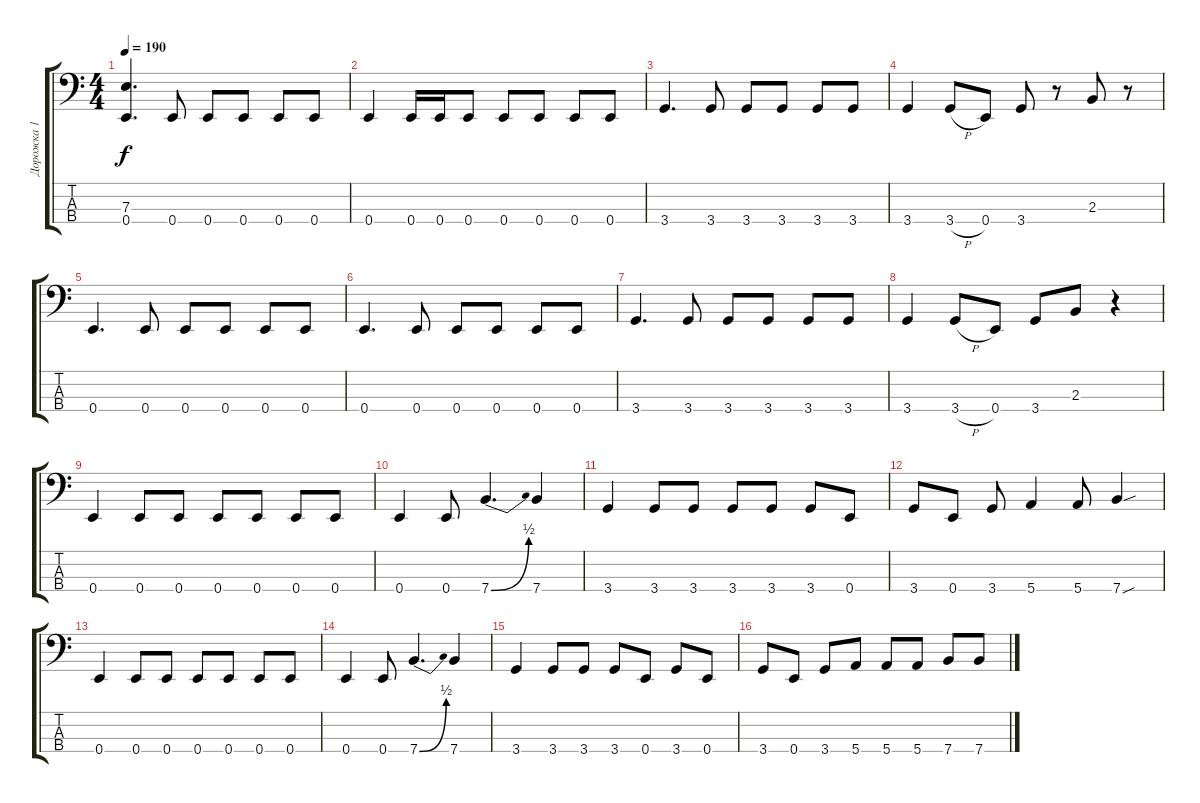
\track ("Дорожка 1" "Дорожка 1") {instrument overdrivenguitar}
\staff {score tabs}
\tuning (G2 D2 A1 E1) {hide}
\ts (4 4)
\tempo 190
\clef f4
\ks c
(7.3 0.4).4{d dy f} 0.4.8 0.4.8 0.4.8 0.4.8 0.4.8 |
0.4.4 0.4.16 0.4.16 0.4.8 0.4.8 0.4.8 0.4.8 0.4.8 |
3.4.4{d} 3.4.8 3.4.8 3.4.8 3.4.8 3.4.8 |
3.4.4 3.4{h}.8 0.4.8 3.4.8 r.8 2.3.8 r.8 |
0.4.4{d} 0.4.8 0.4.8 0.4.8 0.4.8 0.4.8 |
0.4.4{d} 0.4.8 0.4.8 0.4.8 0.4.8 0.4.8 |
3.4.4{d} 3.4.8 3.4.8 3.4.8 3.4.8 3.4.8 |
3.4.4 3.4{h}.8 0.4.8 3.4.8 2.3.8 r.4 |
0.4.4 0.4.8 0.4.8 0.4.8 0.4.8 0.4.8 0.4.8 |
0.4.4 0.4.8 7.4{be (bend 0 0 60 2)}.4{d} 7.4.4 |
3.4.4 3.4.8 3.4.8 3.4.8 3.4.8 3.4.8 0.4.8 |
3.4.8 0.4.8 3.4.8 5.4.4 5.4.8 7.4{sou}.4 |
0.4.4 0.4.8 0.4.8 0.4.8 0.4.8 0.4.8 0.4.8 |
0.4.4 0.4.8 7.4{be (bend 0 0 60 2)}.4{d} 7.4.4 |
3.4.4 3.4.8 3.4.8 3.4.8 0.4.8 3.4.8 0.4.8 |
3.4.8 0.4.8 3.4.8 5.4.8 5.4.8 5.4.8 7.4.8 7.4.8
